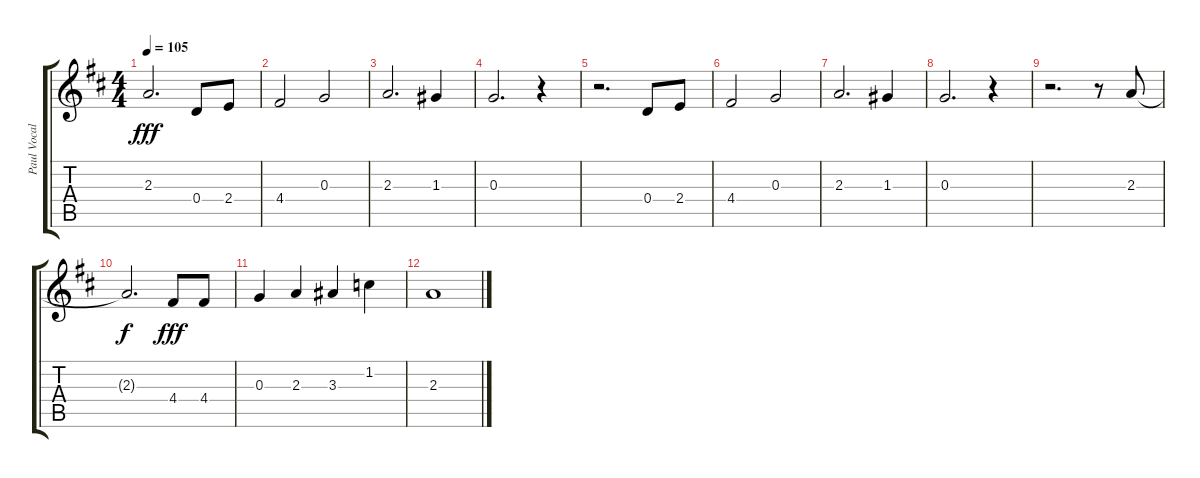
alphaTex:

\track ("Paul Vocal" "Paul Vocal") {instrument electricguitarjazz}
\staff {score tabs}
\tuning (E4 B3 G3 D3 A2 E2) {hide}
\ts (4 4)
\tempo 105
\clef g2
\ks d
2.3.2{d dy fff} 0.4.8 2.4.8 |
4.4.2 0.3.2 |
2.3.2{d} 1.3.4 |
0.3.2{d} r.4 |
r.2{d} 0.4.8 2.4.8 |
4.4.2 0.3.2 |
2.3.2{d} 1.3.4 |
0.3.2{d} r.4 |
r.2{d} r.8 2.3.8 |
2.3{t}.2{d dy f} 4.4.8{dy fff} 4.4.8 |
0.3.4 2.3.4 3.3.4 1.2.4 |
2.3.1
